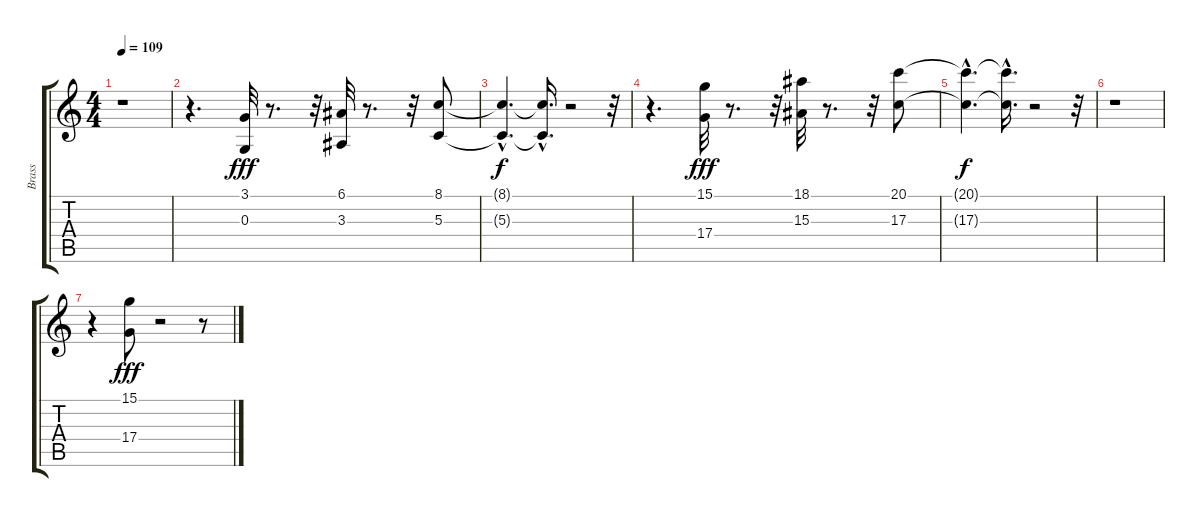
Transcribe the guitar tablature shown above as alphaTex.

\track ("Brass" "Brass") {instrument brasssection}
\staff {score tabs}
\tuning (E4 B3 G3 D3 A2 E2) {hide}
\ts (4 4)
\tempo 109
\clef g2
\ks c
r.1{dy f} |
r.4{d} (3.1 0.3).32{dy fff} r.8{d} r.32 (6.1 3.3).32 r.8{d} r.32 (8.1 5.3).8 |
(8.1{hac t} 5.3{hac t}).4{d dy f} (8.1{hac t} 5.3{hac t}).16{d} r.2 r.32 |
r.4{d} (15.1 17.4).32{dy fff} r.8{d} r.32 (18.1 15.3).32 r.8{d} r.32 (20.1 17.3).8 |
(20.1{hac t} 17.3{hac t}).4{d dy f} (20.1{hac t} 17.3{hac t}).16{d} r.2 r.32 |
r.1 |
r.4 (15.1 17.4).8{dy fff} r.2 r.8
